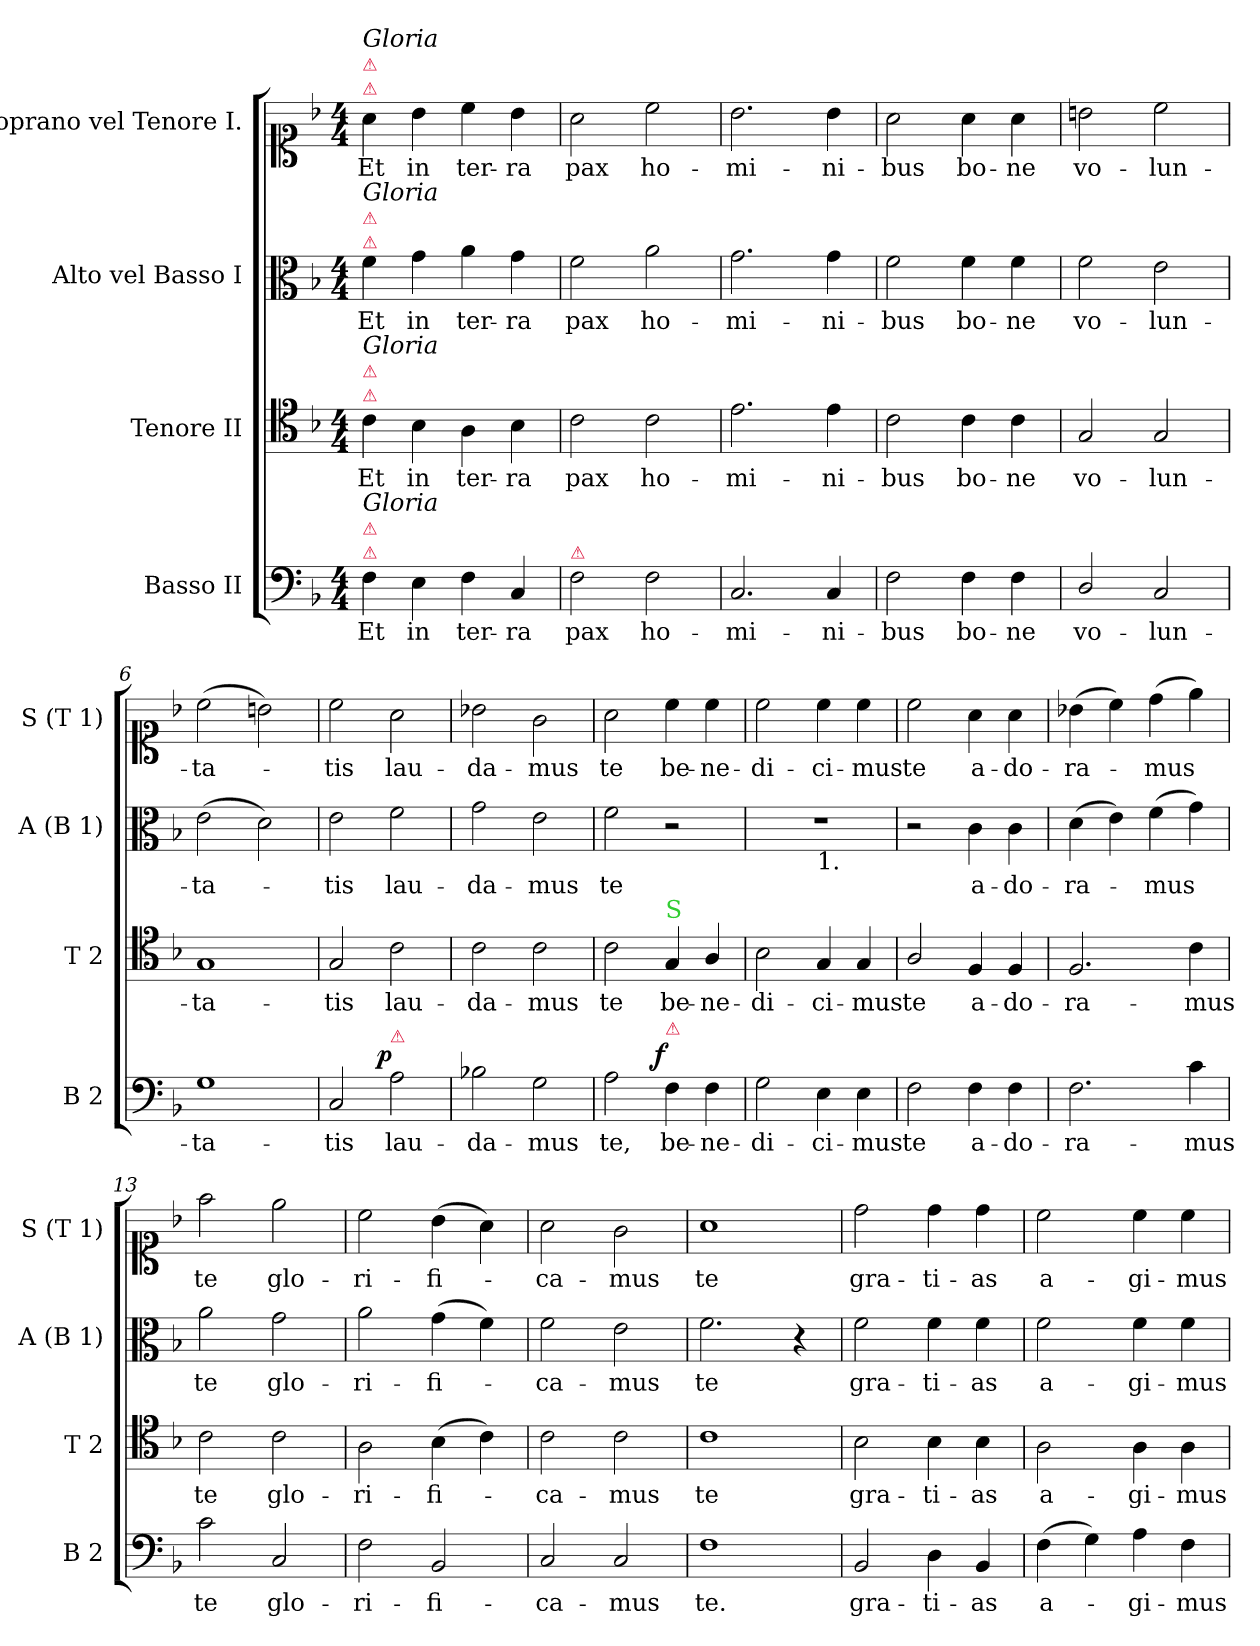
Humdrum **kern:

**kern	**text	**dynam	**kern	**text	**kern	**text	**kern	**text
*part4	*part4	*part4	*part3	*part3	*part2	*part2	*part1	*part1
*staff4	*staff4	*staff4	*staff3	*staff3	*staff2	*staff2	*staff1	*staff1
*I"Basso II	*	*	*I"Tenore II	*	*I"Alto vel Basso I	*	*I"Soprano vel Tenore I.	*
*I'B 2	*	*	*I'T 2	*	*I'A (B 1)	*	*I'S (T 1)	*
*clefF4	*	*	*clefC4	*	*clefC3	*	*clefC1	*
*k[b-]	*	*	*k[b-]	*	*k[b-]	*	*k[b-]	*
*F:	*	*	*F:	*	*F:	*	*F:	*
*M4/4	*	*	*M4/4	*	*M4/4	*	*M4/4	*
=1	=1	=1	=1	=1	=1	=1	=1	=1
!	!	!	!	!	!	!	!LO:TX:a:color=crimson:t=⚠	!
!	!	!	!	!	!	!	!LO:TX:a:color=crimson:t=⚠	!
!	!	!	!	!	!	!	!LO:TX:a:i:t=Gloria	!
!	!	!	!	!	!LO:TX:a:color=crimson:t=⚠	!	!	!
!	!	!	!	!	!LO:TX:a:color=crimson:t=⚠	!	!	!
!	!	!	!	!	!LO:TX:a:i:t=Gloria	!	!	!
!	!	!	!LO:TX:a:color=crimson:t=⚠	!	!	!	!	!
!	!	!	!LO:TX:a:color=crimson:t=⚠	!	!	!	!	!
!	!	!	!LO:TX:a:i:t=Gloria	!	!	!	!	!
!LO:TX:a:color=crimson:t=⚠	!	!	!	!	!	!	!	!
!LO:TX:a:color=crimson:t=⚠	!	!	!	!	!	!	!	!
!LO:TX:a:i:t=Gloria	!	!	!	!	!	!	!	!
4F\	Et	.	4c\	Et	4f\	Et	4a\	Et
4E\	in	.	4B-\	in	4g\	in	4b-\	in
4F\	ter-	.	4A\	ter-	4a\	ter-	4cc\	ter-
4C/	-ra	.	4B-\	-ra	4g\	-ra	4b-\	-ra
=2	=2	=2	=2	=2	=2	=2	=2	=2
!LO:TX:a:color=crimson:t=⚠	!	!	!	!	!	!	!	!
2F\	pax	.	2c\	pax	2f\	pax	2a\	pax
2F\	ho-	.	2c\	ho-	2a\	ho-	2cc\	ho-
=3	=3	=3	=3	=3	=3	=3	=3	=3
2.C/	-mi-	.	2.e\	-mi-	2.g\	-mi-	2.b-\	-mi-
4C/	-ni-	.	4e\	-ni-	4g\	-ni-	4b-\	-ni-
=4	=4	=4	=4	=4	=4	=4	=4	=4
2F\	-bus	.	2c\	-bus	2f\	-bus	2a\	-bus
4F\	bo-	.	4c\	bo-	4f\	bo-	4a\	bo-
4F\	-ne	.	4c\	-ne	4f\	-ne	4a\	-ne
=5	=5	=5	=5	=5	=5	=5	=5	=5
2D/	vo-	.	2G/	vo-	2f\	vo-	2bn\	vo-
2C/	-lun-	.	2G/	-lun-	2e\	-lun-	2cc\	-lun-
=6	=6	=6	=6	=6	=6	=6	=6	=6
1G	-ta-	.	1G	-ta-	(>2e\	-ta-	(>2cc\	-ta-
.	.	.	.	.	2d\)	.	2bn\)	.
=7	=7	=7	=7	=7	=7	=7	=7	=7
2C/	-tis	.	2G/	-tis	2e\	-tis	2cc\	-tis
!LO:TX:a:color=crimson:t=⚠	!	!	!	!	!	!	!	!
!	!	!LO:DY:b:rj	!	!	!	!	!	!
2A\	lau-	p.	2c\	lau-	2f\	lau-	2a\	lau-
=8	=8	=8	=8	=8	=8	=8	=8	=8
2B-X\	-da-	.	2c\	-da-	2g\	-da-	2b-X\	-da-
2G\	-mus	.	2c\	-mus	2e\	-mus	2g\	-mus
=9	=9	=9	=9	=9	=9	=9	=9	=9
2A\	te,	.	2c\	te	2f\	te	2a\	te
!	!	!	!LO:TX:a:color=limegreen:t=S	!	!	!	!	!
!LO:TX:a:color=crimson:t=⚠	!	!	!	!	!	!	!	!
!	!	!LO:DY:b:rj	!	!	!	!	!	!
4F\	be-	f.	4G/	be-	2r	.	4cc\	be-
4F\	-ne-	.	4A/	-ne-	.	.	4cc\	-ne-
=10	=10	=10	=10	=10	=10	=10	=10	=10
*	*	*	*	*	*^	*	*	*
2G\	-di-	.	2B-\	-di-	1r	2ryy	.	2cc\	-di-
!	!	!	!	!	!	!LO:TX:b:t=1.	!	!	!
4E\	-ci-	.	4G/	-ci-	.	2ryy	.	4cc\	-ci-
4E\	-mus	.	4G/	-mus	.	.	.	4cc\	-mus
*	*	*	*	*	*v	*v	*	*	*
=11	=11	=11	=11	=11	=11	=11	=11	=11
2F\	te	.	2A/	te	2r	.	2cc\	te
4F\	a-	.	4F/	a-	4c\	a-	4a\	a-
4F\	-do-	.	4F/	-do-	4c\	-do-	4a\	-do-
=12	=12	=12	=12	=12	=12	=12	=12	=12
2.F\	-ra-	.	2.F/	-ra-	(>4d\	-ra-	(>4b-X\	-ra-
.	.	.	.	.	4e\)	.	4cc\)	.
.	.	.	.	.	(>4f\	-mus	(>4dd\	-mus
4c\	-mus	.	4c\	-mus	4g\)	.	4ee\)	.
=13	=13	=13	=13	=13	=13	=13	=13	=13
2c\	te	.	2c\	te	2a\	te	2ff\	te
2C/	glo-	.	2c\	glo-	2g\	glo-	2ee\	glo-
=14	=14	=14	=14	=14	=14	=14	=14	=14
2F\	-ri-	.	2A\	-ri-	2a\	-ri-	2cc\	-ri-
2BB-/	-fi-	.	(>4B-\	-fi-	(>4g\	-fi-	(>4b-\	-fi-
.	.	.	4c\)	.	4f\)	.	4a\)	.
=15	=15	=15	=15	=15	=15	=15	=15	=15
2C/	-ca-	.	2c\	-ca-	2f\	-ca-	2a\	-ca-
2C/	-mus	.	2c\	-mus	2e\	-mus	2g\	-mus
=16	=16	=16	=16	=16	=16	=16	=16	=16
1F	te.	.	1c	te	2.f\	te	1a	te
.	.	.	.	.	4r	.	.	.
=17	=17	=17	=17	=17	=17	=17	=17	=17
2BB-/	gra-	.	2B-\	gra-	2f\	gra-	2dd\	gra-
4D\	-ti-	.	4B-\	-ti-	4f\	-ti-	4dd\	-ti-
4BB-/	-as	.	4B-\	-as	4f\	-as	4dd\	-as
=18	=18	=18	=18	=18	=18	=18	=18	=18
(>4F\	a-	.	2A\	a-	2f\	a-	2cc\	a-
4G\)	.	.	.	.	.	.	.	.
4A\	-gi-	.	4A\	-gi-	4f\	-gi-	4cc\	-gi-
4F\	-mus	.	4A\	-mus	4f\	-mus	4cc\	-mus
=	=	=	=	=	=	=	=	=
*-	*-	*-	*-	*-	*-	*-	*-	*-
